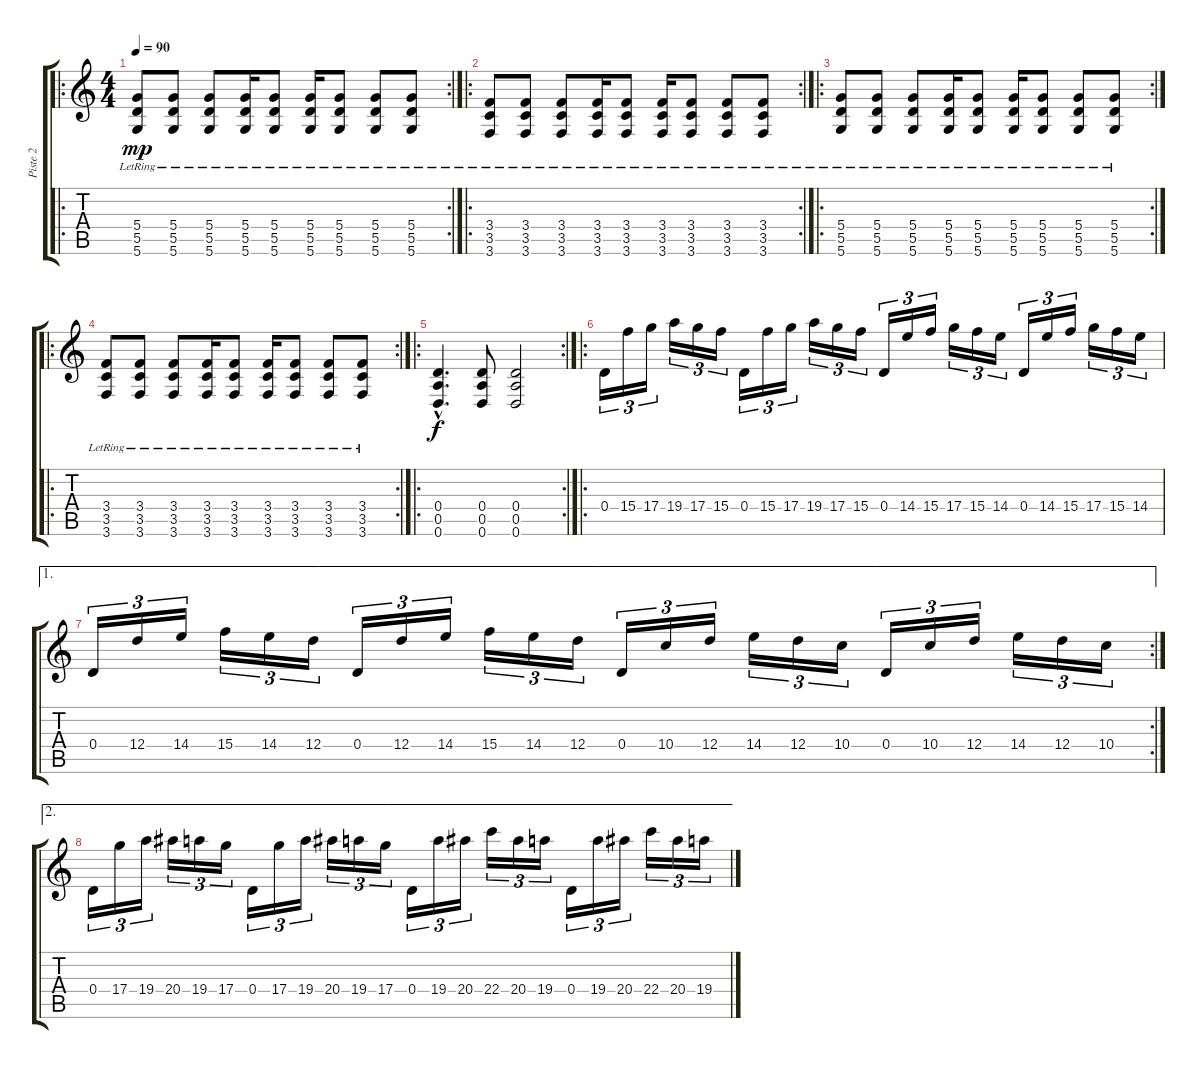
\track ("Piste 2" "Piste 2") {instrument overdrivenguitar}
\staff {score tabs}
\tuning (E4 B3 G3 D3 A2 D2) {hide}
\ro
\rc 2
\ts (4 4)
\tempo 90
\clef g2
\ks c
(5.4{lr} 5.5{lr} 5.6{lr}).8{dy mp} (5.4{lr} 5.5{lr} 5.6{lr}).8 (5.4{lr} 5.5{lr} 5.6{lr}).8 (5.4{lr} 5.5{lr} 5.6{lr}).16 (5.4 5.5{lr} 5.6{lr}).8 (5.4{lr} 5.5{lr} 5.6{lr}).16 (5.4{lr} 5.5{lr} 5.6{lr}).8 (5.4{lr} 5.5{lr} 5.6{lr}).8 (5.4{lr} 5.5{lr} 5.6{lr}).8 |
\ro
\rc 2
(3.4{lr} 3.5{lr} 3.6{lr}).8 (3.4{lr} 3.5{lr} 3.6{lr}).8 (3.4{lr} 3.5{lr} 3.6{lr}).8 (3.4{lr} 3.5{lr} 3.6{lr}).16 (3.4{lr} 3.5{lr} 3.6{lr}).8 (3.4{lr} 3.5{lr} 3.6{lr}).16 (3.4{lr} 3.5{lr} 3.6{lr}).8 (3.4{lr} 3.5{lr} 3.6{lr}).8 (3.4{lr} 3.5{lr} 3.6{lr}).8 |
\ro
\rc 2
(5.4{lr} 5.5{lr} 5.6{lr}).8 (5.4{lr} 5.5{lr} 5.6{lr}).8 (5.4{lr} 5.5{lr} 5.6{lr}).8 (5.4{lr} 5.5{lr} 5.6{lr}).16 (5.4 5.5{lr} 5.6{lr}).8 (5.4{lr} 5.5{lr} 5.6{lr}).16 (5.4{lr} 5.5{lr} 5.6{lr}).8 (5.4{lr} 5.5{lr} 5.6{lr}).8 (5.4{lr} 5.5{lr} 5.6{lr}).8 |
\ro
\rc 2
(3.4{lr} 3.5{lr} 3.6{lr}).8 (3.4{lr} 3.5{lr} 3.6{lr}).8 (3.4{lr} 3.5{lr} 3.6{lr}).8 (3.4{lr} 3.5{lr} 3.6{lr}).16 (3.4{lr} 3.5{lr} 3.6{lr}).8 (3.4{lr} 3.5{lr} 3.6{lr}).16 (3.4{lr} 3.5{lr} 3.6{lr}).8 (3.4{lr} 3.5{lr} 3.6{lr}).8 (3.4{lr} 3.5{lr} 3.6{lr}).8 |
\ro
\rc 2
(0.4{hac} 0.5{hac} 0.6{hac}).4{d dy f} (0.4 0.5 0.6).8 (0.4 0.5 0.6).2 |
\ro
0.4.16{tu (3 2)} 15.4.16{tu (3 2)} 17.4.16{tu (3 2)} 19.4.16{tu (3 2)} 17.4.16{tu (3 2)} 15.4.16{tu (3 2)} 0.4.16{tu (3 2)} 15.4.16{tu (3 2)} 17.4.16{tu (3 2)} 19.4.16{tu (3 2)} 17.4.16{tu (3 2)} 15.4.16{tu (3 2)} 0.4.16{tu (3 2)} 14.4.16{tu (3 2)} 15.4.16{tu (3 2)} 17.4.16{tu (3 2)} 15.4.16{tu (3 2)} 14.4.16{tu (3 2)} 0.4.16{tu (3 2)} 14.4.16{tu (3 2)} 15.4.16{tu (3 2)} 17.4.16{tu (3 2)} 15.4.16{tu (3 2)} 14.4.16{tu (3 2)} |
\ae 1
\rc 2
0.4.16{tu (3 2)} 12.4.16{tu (3 2)} 14.4.16{tu (3 2)} 15.4.16{tu (3 2)} 14.4.16{tu (3 2)} 12.4.16{tu (3 2)} 0.4.16{tu (3 2)} 12.4.16{tu (3 2)} 14.4.16{tu (3 2)} 15.4.16{tu (3 2)} 14.4.16{tu (3 2)} 12.4.16{tu (3 2)} 0.4.16{tu (3 2)} 10.4.16{tu (3 2)} 12.4.16{tu (3 2)} 14.4.16{tu (3 2)} 12.4.16{tu (3 2)} 10.4.16{tu (3 2)} 0.4.16{tu (3 2)} 10.4.16{tu (3 2)} 12.4.16{tu (3 2)} 14.4.16{tu (3 2)} 12.4.16{tu (3 2)} 10.4.16{tu (3 2)} |
\ae 2
0.4.16{tu (3 2)} 17.4.16{tu (3 2)} 19.4.16{tu (3 2)} 20.4.16{tu (3 2)} 19.4.16{tu (3 2)} 17.4.16{tu (3 2)} 0.4.16{tu (3 2)} 17.4.16{tu (3 2)} 19.4.16{tu (3 2)} 20.4.16{tu (3 2)} 19.4.16{tu (3 2)} 17.4.16{tu (3 2)} 0.4.16{tu (3 2)} 19.4.16{tu (3 2)} 20.4.16{tu (3 2)} 22.4.16{tu (3 2)} 20.4.16{tu (3 2)} 19.4.16{tu (3 2)} 0.4.16{tu (3 2)} 19.4.16{tu (3 2)} 20.4.16{tu (3 2)} 22.4.16{tu (3 2)} 20.4.16{tu (3 2)} 19.4.16{tu (3 2)}
